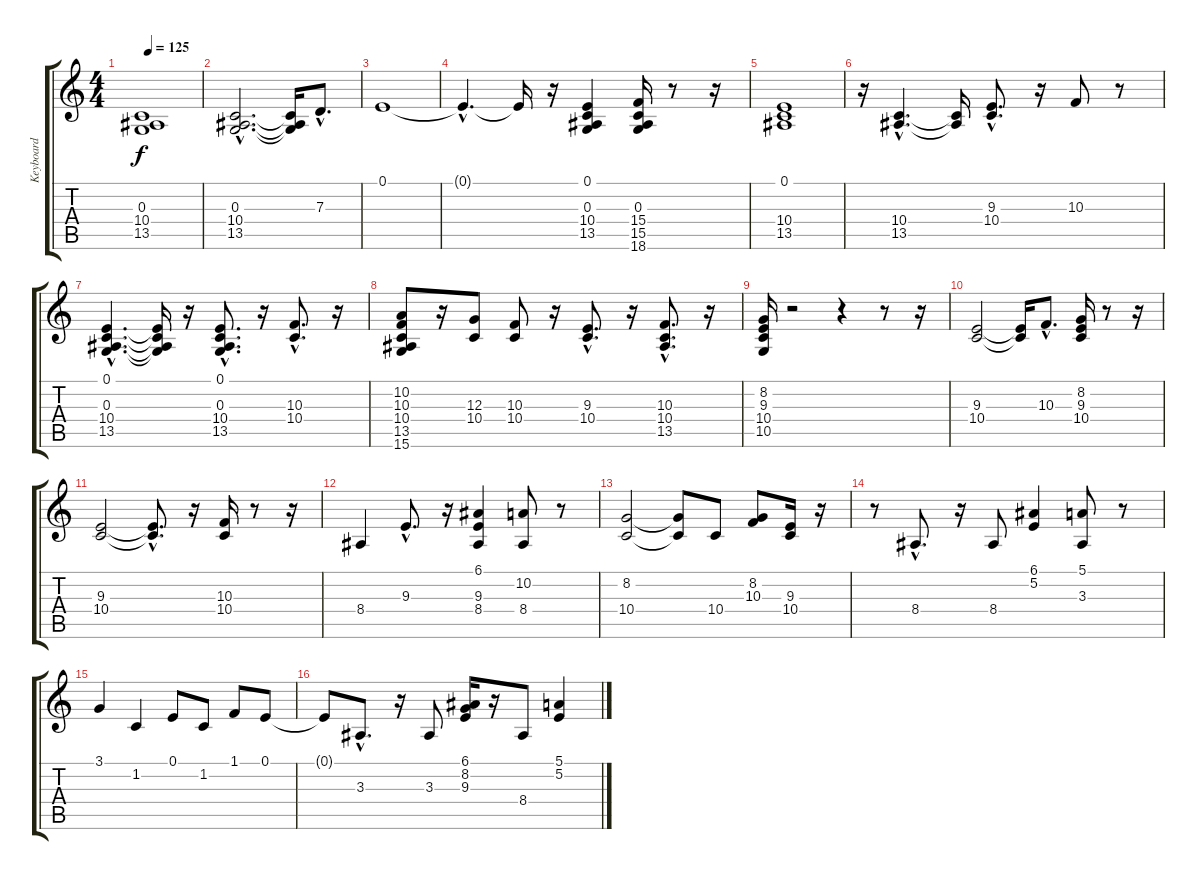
\track ("Keyboard" "Keyboard") {instrument drawbarorgan}
\staff {score tabs}
\tuning (E4 B3 G3 D3 A2 E2) {hide}
\ts (4 4)
\tempo 125
\clef g2
\ks c
(0.3 10.4 13.5).1{dy f} |
(0.3{hac} 10.4{hac} 13.5{hac}).2{d} (0.3{t} 10.4{t} 13.5{t}).16 7.3{hac}.8{d} |
0.1.1 |
0.1{hac t}.4{d} 0.1{t}.16 r.16 (0.1 0.3 10.4 13.5).4 (0.3 15.4 15.5 18.6).16 r.8 r.16 |
(0.1 10.4 13.5).1 |
r.16 (10.4{hac} 13.5{hac}).4{d} (10.4{t} 13.5{t}).16 (9.3{hac} 10.4{hac}).8{d} r.16 10.3.8 r.8 |
(0.1{hac} 0.3{hac} 10.4{hac} 13.5{hac}).4{d} (0.1{t} 0.3{t} 10.4{t} 13.5{t}).16 r.16 (0.1{hac} 0.3{hac} 10.4{hac} 13.5{hac}).8{d} r.16 (10.3{hac} 10.4{hac}).8{d} r.16 |
(10.2 10.3 10.4 13.5 15.6).8 r.16 (12.3 10.4).8 (10.3 10.4).8 r.16 (9.3{hac} 10.4{hac}).8{d} r.16 (10.3{hac} 10.4{hac} 13.5{hac}).8{d} r.16 |
(8.2 9.3 10.4 10.5).16 r.2 r.4 r.8 r.16 |
(9.3 10.4).2 (9.3{t} 10.4{t}).16 10.3{hac}.8{d} (8.2 9.3 10.4).16 r.8 r.16 |
(9.3 10.4).2 (9.3{hac t} 10.4{hac t}).8{d} r.16 (10.3 10.4).16 r.8 r.16 |
8.4.4 9.3{hac}.8{d} r.16 (6.1 9.3 8.4).4 (10.2 8.4).8 r.8 |
(8.2 10.4).2 (8.2{t} 10.4{t}).8 10.4.8 (8.2 10.3).8 (9.3 10.4).16 r.16 |
r.8 8.4{hac}.8{d} r.16 8.4.8 (6.1 5.2).4 (5.1 3.3).8 r.8 |
3.1.4 1.2.4 0.1.8 1.2.8 1.1.8 0.1.8 |
0.1{t}.8 3.3{hac}.8{d} r.16 3.3.8 (6.1 8.2 9.3).16 r.16 8.4.8 (5.1 5.2).4
